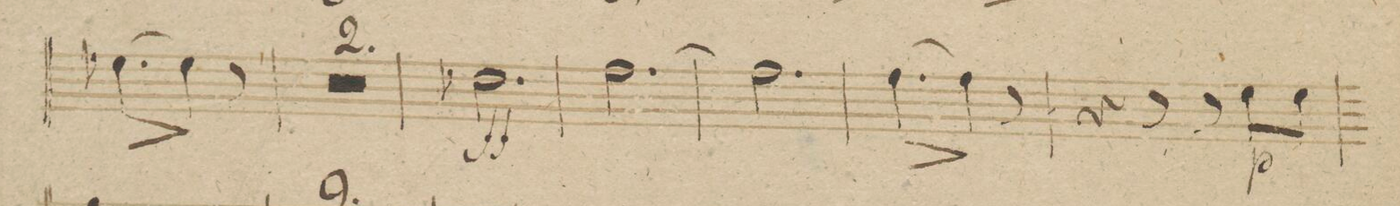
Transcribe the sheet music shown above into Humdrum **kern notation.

**kern	**dynam
*I"Oboe 2do	*
*clefG2	*
*k[b-]	*
*M6/8	*
[4.ee-X^\	.
4ee-\]	.
8r	.
=86	=86
1.r	.
=87	=87
=88	=88
2.dd-X\	ff
=89	=89
[2.ff\	.
=90	=90
2.ff\]	.
=91	=91
[4.ff^\	.
4ff\]	.
8r	.
=92	=92
4r	.
8r	.
8r	.
8ee\L	p
8ee\J	.
=93	=93
*-	*-
